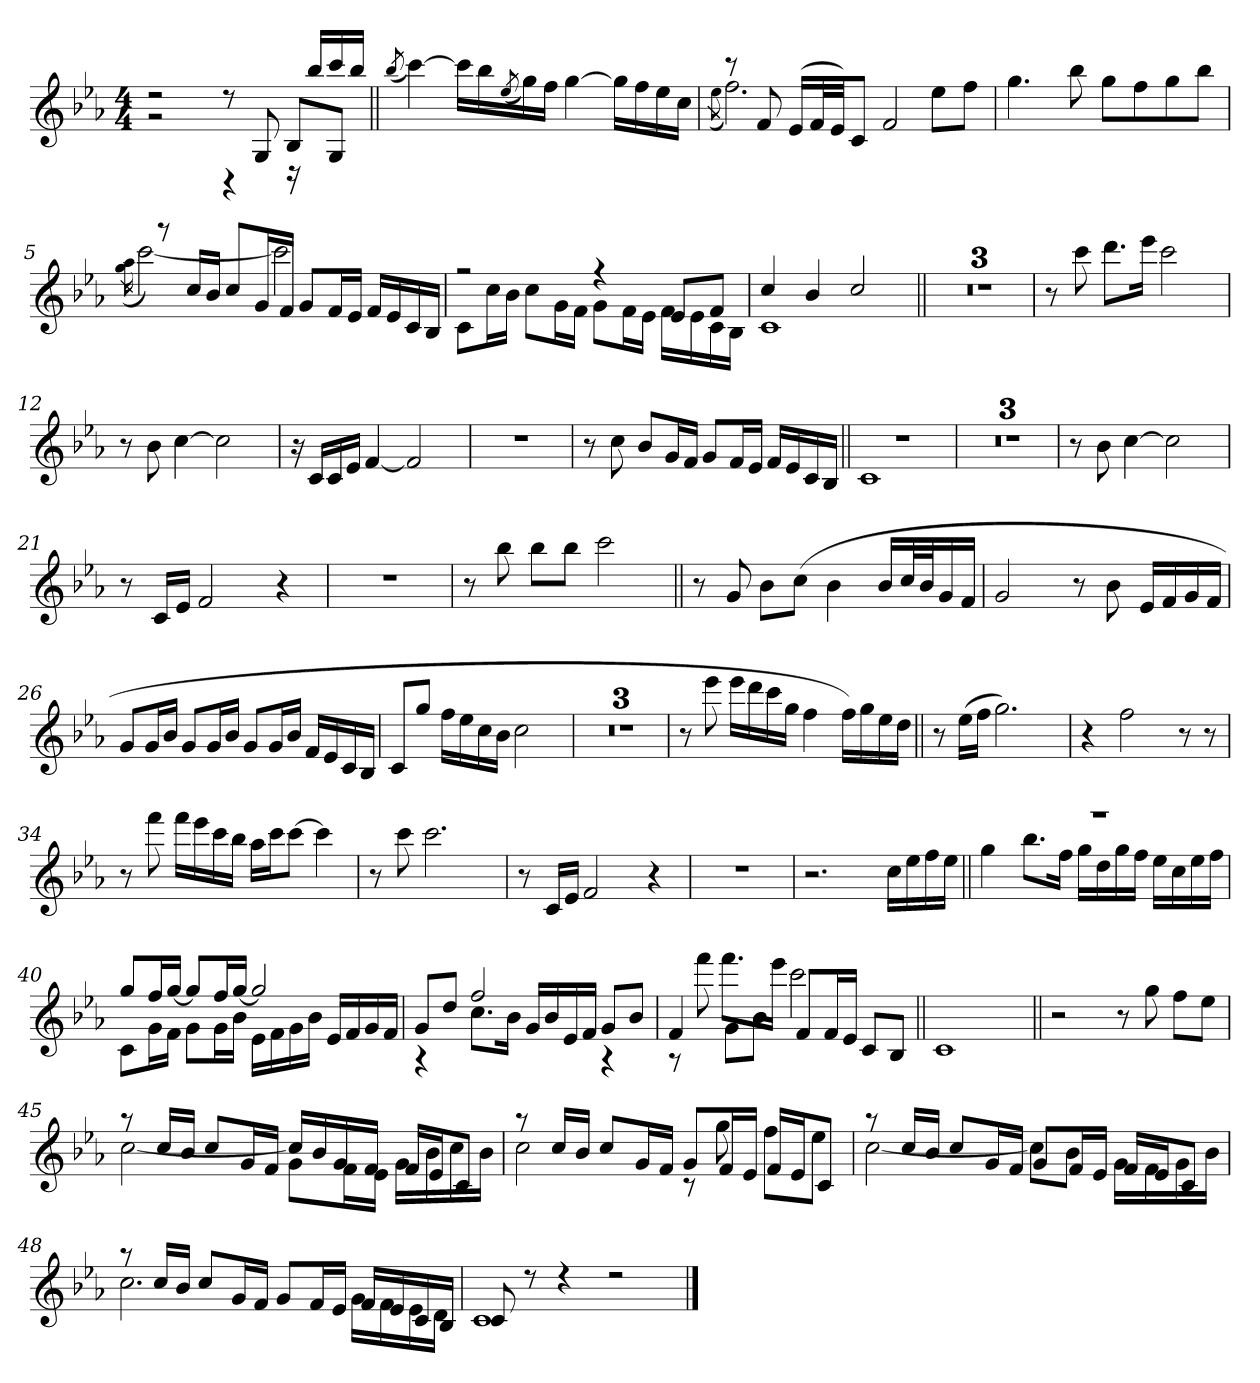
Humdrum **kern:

**kern
*part1
*staff1
!!LO:PB:g=z
*clefG2
*k[b-e-a-]
*E-:
*M4/4
*MM58
=1
*^
2r	2r
8r	4r
8Gi/	.
8B-i/L	16r
.	16bb-i/LL
8Gi/J	16ccci/
.	16bb-i/JJ
*v	*v
=2||
(8qbb-i/
[>4ccci\)
16ccci\LL]
16bb-i\
(8qee-i/
16ggi\)
16ffi\JJ
[>4ggi\
16ggi\LL]
16ffi\
16ee-i\
16cci\JJ
=3
*^
.	(8qee-i\
8r	2.ffi\)
8fi/	.
(16e-i/LL	.
32fi/L	.
32e-i/JJ)	.
8ci/J	.
2fi/	.
.	8ee-i\L
.	8ffi\J
*v	*v
=4
4.ggi\
8bb-i\
8ggi\L
8ffi\
8ggi\
8bb-i\J
!!LO:LB:g=z
=5
*^
16qryy	(16qggi\ 16qaa-i
8r	[>2ccci\)
16cci/LL	.
16b-i/JJ	.
8cci/L	.
16gi/L	.
16fi/JJ	.
8gi/L	2ccci\]
16fi/L	.
16e-i/JJ	.
16fi/LL	.
16e-i/	.
16ci/	.
16B-i/JJ	.
=6	=6
2r	8ci\L
.	16cci\L
.	16b-i\JJ
.	8cci\L
.	16gi\L
.	16fi\JJ
4r	8gi\L
.	16fi\L
.	16e-i\JJ
8e-i/L	16fi\LL
.	16e-i\
8fi/J	16ci\
.	16B-i\JJ
=7	=7
4cci/	1ci
4b-i/	.
2cci/	.
*v	*v
=8||
1r
=9
1r
!!LO:LB:g=z
=10
1r
=11
8r
8ccci\
8.dddi\L
16eee-i\Jk
2ccci\
=12
8r
8b-i\
[>4cci\
2cci\]
=13
16r
16ci/LL
16ci/
16e-i/JJ
[<4fi/
2fi/]
=14
1r
=15
8r
8cci\
8b-i/L
16gi/L
16fi/JJ
8gi/L
16fi/L
16e-i/JJ
16fi/LL
16e-i/
16ci/
16B-i/JJ
!!LO:LB:g=z
=16||
*^
1r	1ci
*v	*v
=17
1r
=18
1r
=19
1r
=20
8r
8b-i\
[>4cci\
2cci\]
=21
8r
16ci/LL
16e-i/JJ
2fi/
4r
=22
1r
=23
8r
8bb-i\
8bb-i\L
8bb-i\J
2ccci\
!!LO:LB:g=z
=24||
8r
8gi/
8b-i\L
(8cci\J
4b-i\
16b-i/LL
32cci/L
32b-i/J
16gi/
16fi/JJ
=25
2gi/
8r
8b-i\
16e-i/LL
16fi/
16gi/
16fi/JJ
=26
8gi/L
16gi/L
16b-i/JJ
8gi/L
16gi/L
16b-i/JJ
8gi/L
16gi/L
16b-i/JJ
16fi/LL
16e-i/
16ci/
16B-i/JJ
=27
8ci/L
8ggi/J
16ffi\LL
16ee-i\
16cci\
16b-i\JJ
2cci\
=28
1r
!!LO:LB:g=z
=29
1r
=30
1r
=31
8r
8eee-i\
16eee-i\LL
16dddi\
16ccci\
16ggi\JJ
4ffi\
16ffi\LL)
16ggi\
16ee-i\
16ddi\JJ
=32||
8r
(16ee-i\LL
16ffi\JJ
2.ggi\)
=33
4r
2ffi\
8r
8r
=34
8r
8fffi\
16fffi\LL
16eee-i\
16ccci\
16bb-i\JJ
16aa-i\LL
16ccci\J
[>8ccci\J
4ccci\]
!!LO:LB:g=z
=35
8r
8ccci\
2.ccci\
=36
8r
16ci/LL
16e-i/JJ
2fi/
4r
=37
1r
=38
2.r
16cci\LL
16ee-i\
16ffi\
16ee-i\JJ
=39||
*^
1r	4ggi\
.	8.bb-i\L
.	16ffi\Jk
.	16ggi\LL
.	16ddi\
.	16ggi\
.	16ffi\JJ
.	16ee-i\LL
.	16cci\
.	16ee-i\
.	16ffi\JJ
!!LO:LB:g=z	!!
=40	=40
8ci\L	8ggi/L
16gi\L	16ffi/L
16fi\JJ	[<16ggi/JJ
8gi\L	8ggi/L]
16gi\L	16ffi/L
16b-i\JJ	[<16ggi/JJ
16e-i\LL	2ggi/]
16fi\	.
16gi\	.
16b-i\JJ	.
16e-i/LL	.
16fi/	.
16gi/	.
16fi/JJ	.
=41	=41
8gi/L	4r
8ddi/J	.
8.cci\L	2ffi/
16b-i\Jk	.
16gi/LL	.
16b-i/	.
16e-i/	.
16fi/JJ	.
8gi/L	4r
8b-i/J	.
=42	=42
4fi/	8r
.	8fffi\
8gi\L	8.fffi\L
8b-i\J	.
.	16eee-i\Jk
8fi/L	2ccci\
16fi/L	.
16e-i/JJ	.
8ci/L	.
8B-i/J	.
*v	*v
=43||
1ci
!!LO:LB:g=z
=44||
2r
8r
8ggi\
8ffi\L
8ee-i\J
=45
*^
8r	[<2cci\
16cci/LL	.
16b-i/JJ	.
8cci/L	.
16gi/L	.
16fi/JJ	.
8gi\L	16cci/LL]
.	16b-i/
16fi\L	16gi/
16e-i\JJ	16fi/JJ
16fi/LL	16gi\LL
16e-i/J	16b-i\
8ci/J	16cci\
.	16b-i\JJ
=46	=46
8r	2cci\
16cci/LL	.
16b-i/JJ	.
8cci/L	.
16gi/L	.
16fi/JJ	.
8gi/L	8r
16fi/L	8ggi\
16e-i/JJ	.
16fi/LL	8ffi\L
16e-i/J	.
8ci/J	8ee-i\J
!!LO:LB:g=z	!!
=47	=47
8r	[>2cci\
16cci/LL	.
16b-i/JJ	.
8cci/L	.
16gi/L	.
16fi/JJ	.
8gi/L	8cci\L]
16fi/L	8b-i\J
16e-i/JJ	.
16fi/LL	16gi\LL
16e-i/J	16fi\
8ci/J	16gi\
.	16b-i\JJ
=48	=48
8r	2.cci\
16cci/LL	.
16b-i/JJ	.
8cci/L	.
16gi/L	.
16fi/JJ	.
8gi/L	.
16fi/L	.
16e-i/JJ	.
16fi/LL	16gi\LL
16e-i/	16fi\
16ci/	16e-i\
16B-i/JJ	16di\JJ
=49	=49
8ci/	1ci
8r	.
4r	.
2r	.
*v	*v
==
*-
